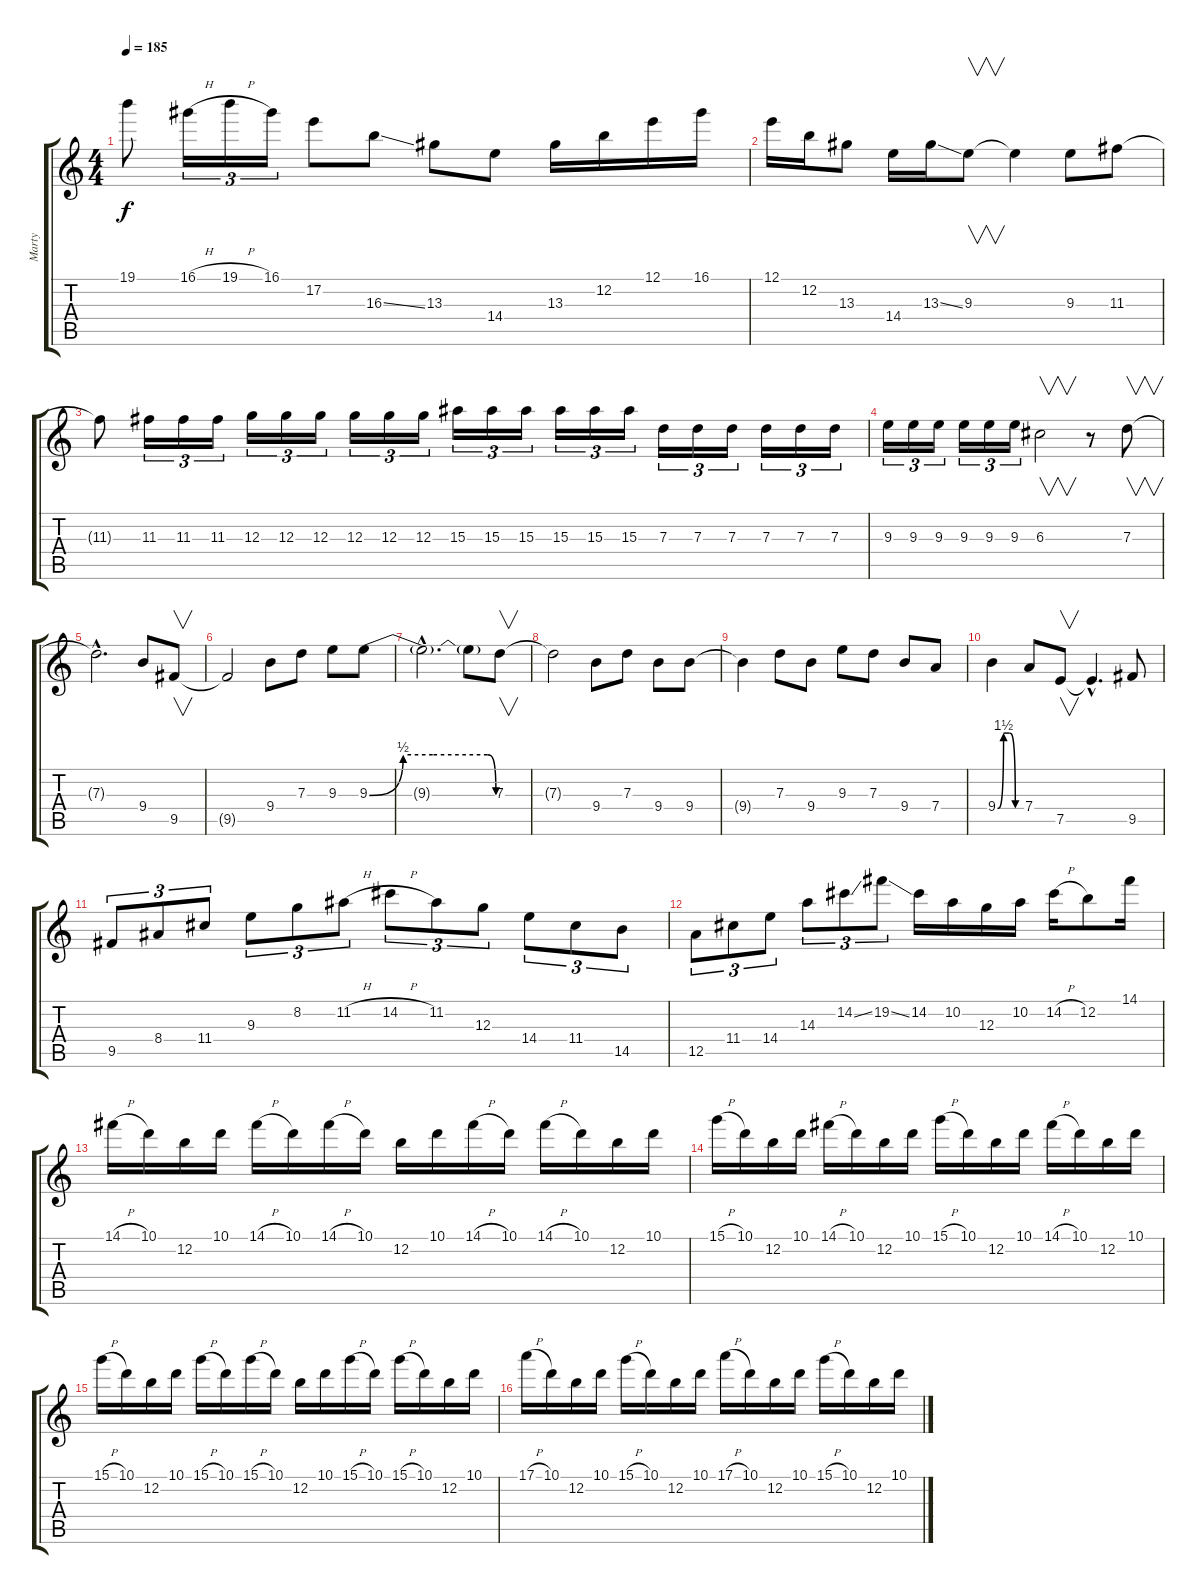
\track ("Marty" "Marty") {instrument distortionguitar}
\staff {score tabs}
\tuning (E4 B3 G3 D3 A2 E2) {hide}
\ts (4 4)
\tempo 185
\clef g2
\ks c
19.1{t}.8{dy f} 16.1{h}.16{tu (3 2)} 19.1{h}.16{tu (3 2)} 16.1.16{tu (3 2)} 17.2.8 16.3{ss}.8 13.3.8 14.4.8 13.3.16 12.2.16 12.1.16 16.1.16 |
12.1.16 12.2.16 13.3.8 14.4.16 13.3{ss}.16 9.3.8{v} 9.3{t}.4 9.3.8 11.3.8 |
11.3{t}.8 11.3.16{tu (3 2)} 11.3.16{tu (3 2)} 11.3.16{tu (3 2)} 12.3.16{tu (3 2)} 12.3.16{tu (3 2)} 12.3.16{tu (3 2)} 12.3.16{tu (3 2)} 12.3.16{tu (3 2)} 12.3.16{tu (3 2)} 15.3.16{tu (3 2)} 15.3.16{tu (3 2)} 15.3.16{tu (3 2)} 15.3.16{tu (3 2)} 15.3.16{tu (3 2)} 15.3.16{tu (3 2)} 7.3.16{tu (3 2)} 7.3.16{tu (3 2)} 7.3.16{tu (3 2)} 7.3.16{tu (3 2)} 7.3.16{tu (3 2)} 7.3.16{tu (3 2)} |
9.3.16{tu (3 2)} 9.3.16{tu (3 2)} 9.3.16{tu (3 2)} 9.3.16{tu (3 2)} 9.3.16{tu (3 2)} 9.3.16{tu (3 2)} 6.3.2{v} r.8 7.3.8{v} |
7.3{hac t}.2{d} 9.4.8 9.5.8{v} |
9.5{t}.2 9.4.8 7.3.8 9.3.8 9.3{be (custom 0 0 16 2 30 2 56 2 60 0)}.8 |
9.3{hac t}.2{d} 9.3{t}.8 7.3.8{v} |
7.3{t}.2 9.4.8 7.3.8 9.4.8 9.4.8 |
9.4{t}.4 7.3.8 9.4.8 9.3.8 7.3.8 9.4.8 7.4.8 |
9.4{be (custom 0 0 15 6 30 6 45 0 60 0)}.4 7.4.8 7.5.8{v} 7.5{hac t}.4{d} 9.5.8 |
9.5.8{tu (3 2)} 8.4.8{tu (3 2)} 11.4.8{tu (3 2)} 9.3.8{tu (3 2)} 8.2.8{tu (3 2)} 11.2{h}.8{tu (3 2)} 14.2{h}.8{tu (3 2)} 11.2.8{tu (3 2)} 12.3.8{tu (3 2)} 14.4.8{tu (3 2)} 11.4.8{tu (3 2)} 14.5.8{tu (3 2)} |
12.5.8{tu (3 2)} 11.4.8{tu (3 2)} 14.4.8{tu (3 2)} 14.3.8{tu (3 2)} 14.2{ss}.8{tu (3 2)} 19.2{ss}.8{tu (3 2)} 14.2.16 10.2.16 12.3.16 10.2.16 14.2{h}.16 12.2.8 14.1.16 |
14.1{h}.16 10.1.16 12.2.16 10.1.16 14.1{h}.16 10.1.16 14.1{h}.16 10.1.16 12.2.16 10.1.16 14.1{h}.16 10.1.16 14.1{h}.16 10.1.16 12.2.16 10.1.16 |
15.1{h}.16 10.1.16 12.2.16 10.1.16 14.1{h}.16 10.1.16 12.2.16 10.1.16 15.1{h}.16 10.1.16 12.2.16 10.1.16 14.1{h}.16 10.1.16 12.2.16 10.1.16 |
15.1{h}.16 10.1.16 12.2.16 10.1.16 15.1{h}.16 10.1.16 15.1{h}.16 10.1.16 12.2.16 10.1.16 15.1{h}.16 10.1.16 15.1{h}.16 10.1.16 12.2.16 10.1.16 |
17.1{h}.16 10.1.16 12.2.16 10.1.16 15.1{h}.16 10.1.16 12.2.16 10.1.16 17.1{h}.16 10.1.16 12.2.16 10.1.16 15.1{h}.16 10.1.16 12.2.16 10.1.16
